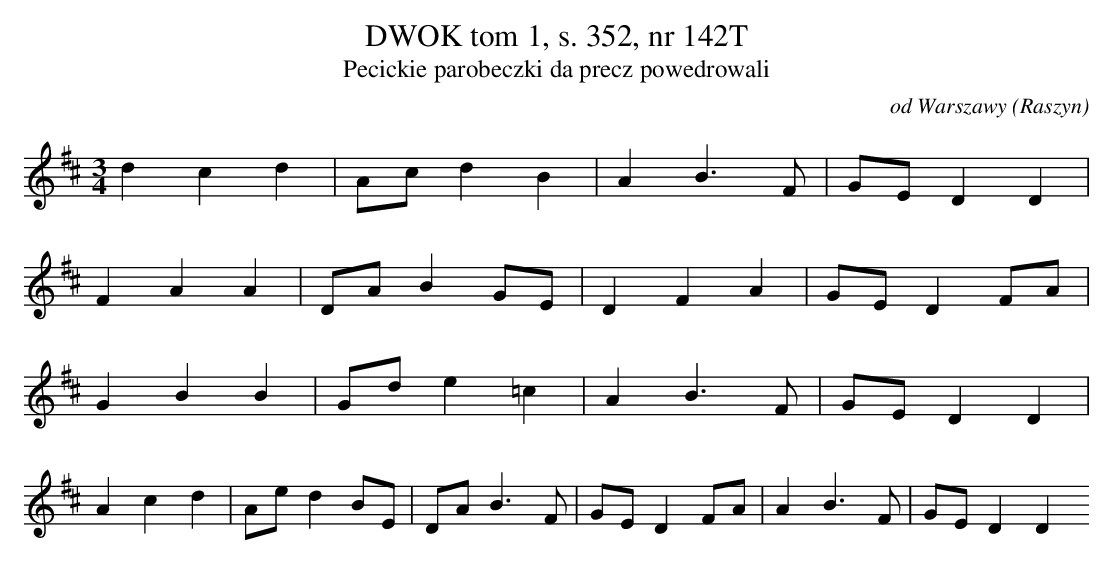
X:1
T: DWOK tom 1, s. 352, nr 142T
T: Pecickie parobeczki da precz powedrowali
O: od Warszawy (Raszyn)
M: 3/4
L: 1/8
K: D
d2c2d2 | Acd2B2 | A2B3F | GED2D2 |
F2A2A2 | DAB2GE | D2F2A2 | GED2FA |
G2B2B2 | Gde2=c2 | A2B3F | GED2D2 |
A2c2d2 | Aed2BE | DAB3F | GED2FA | A2B3F | GED2D2
